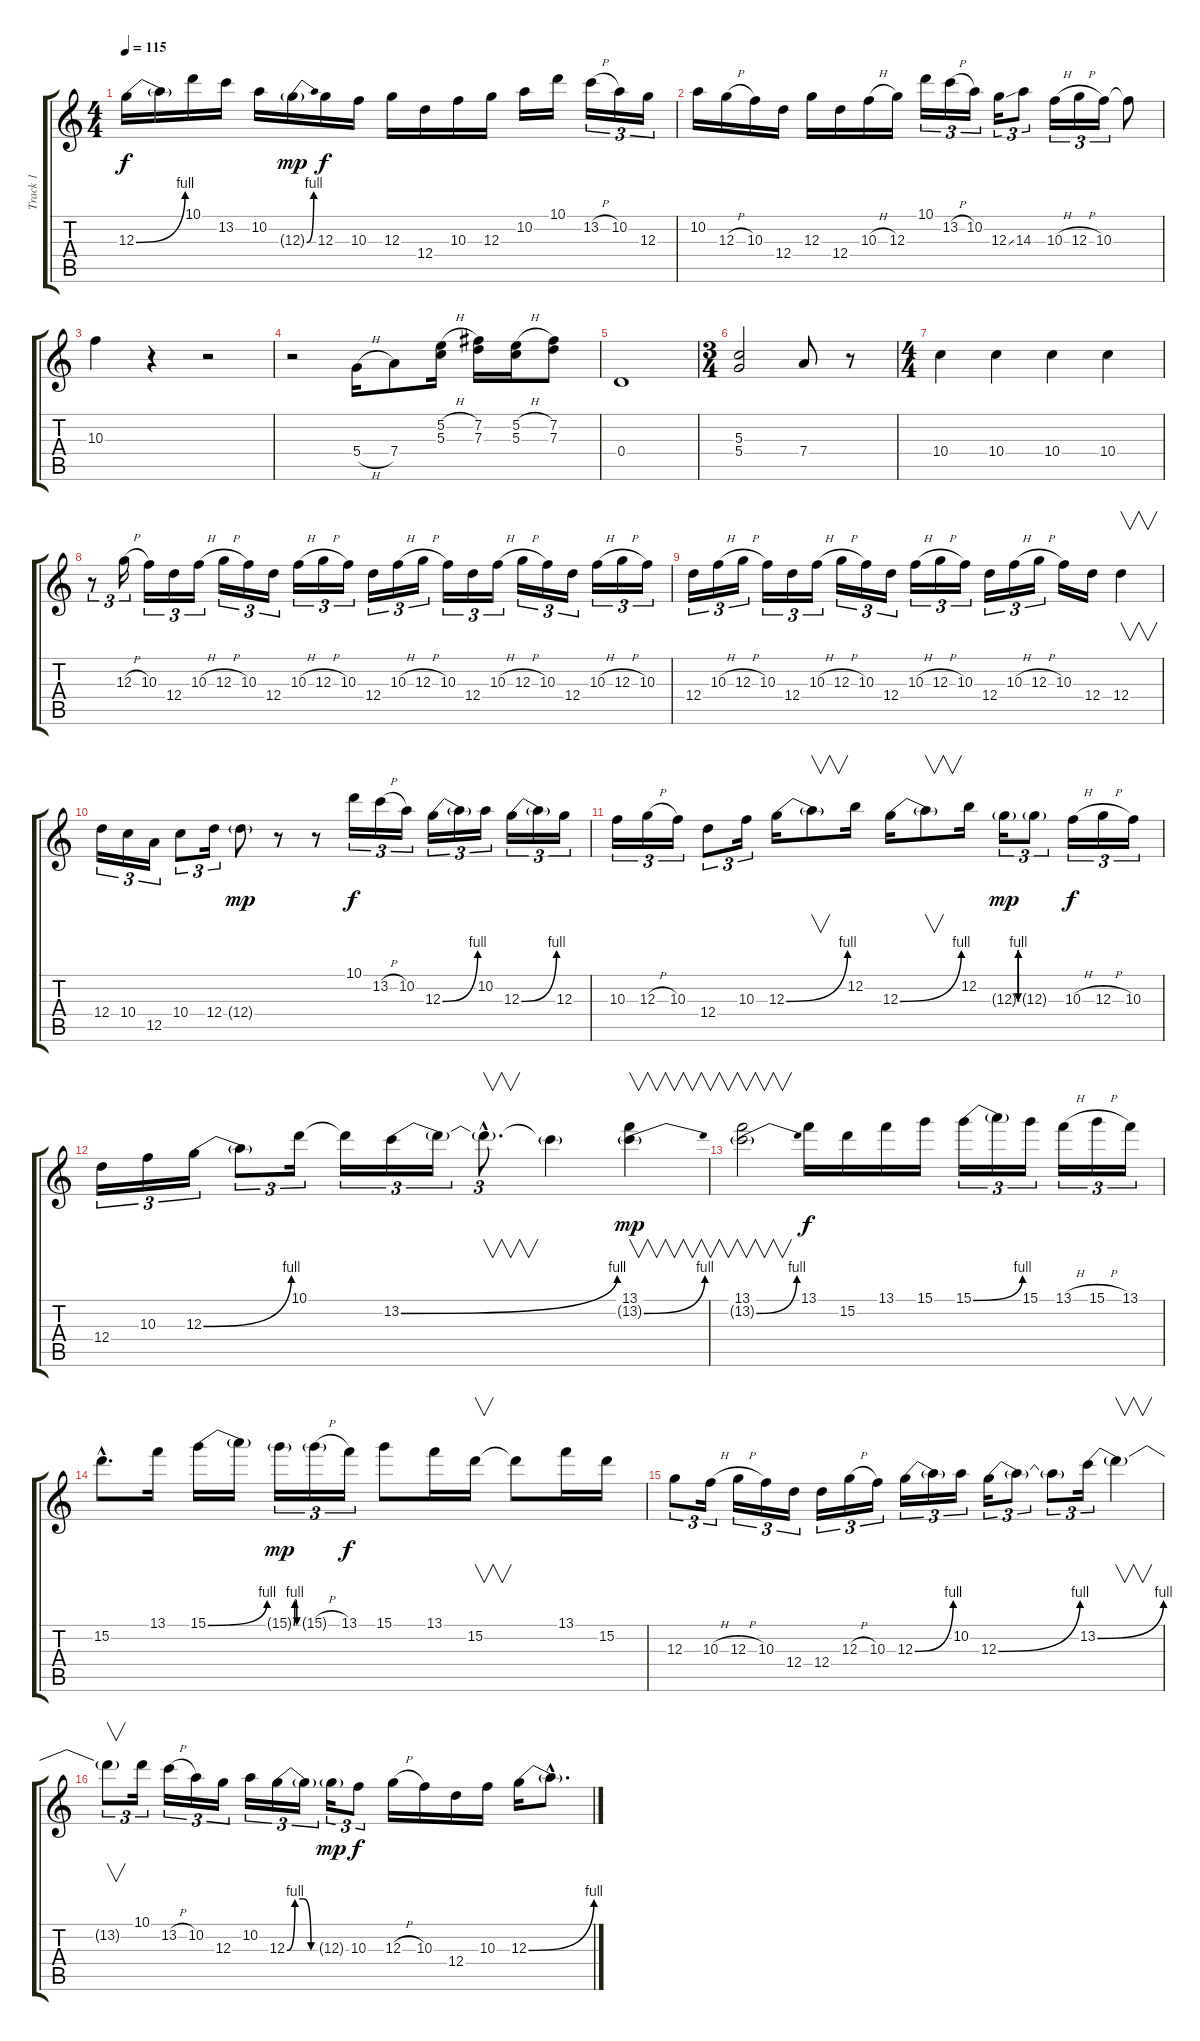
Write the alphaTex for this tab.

\track ("Track 1" "Track 1") {instrument electricguitarclean}
\staff {score tabs}
\tuning (E4 B3 G3 D3 A2 E2) {hide}
\ts (4 4)
\tempo 115
\clef g2
\ks c
12.3{be (bend 0 0 60 4)}.16{dy f} 12.3{t}.16 10.1.16 13.2.16 10.2.16 12.3{be (bend 0 0 60 4) g}.16{dy mp} 12.3.16{dy f} 10.3.16 12.3.16 12.4.16 10.3.16 12.3.16 10.2.16 10.1.16 13.2{h}.16{tu (3 2)} 10.2.16{tu (3 2)} 12.3.16{tu (3 2)} |
10.2.16 12.3{h}.16 10.3.16 12.4.16 12.3.16 12.4.16 10.3{h}.16 12.3.16 10.1.16{tu (3 2)} 13.2{h}.16{tu (3 2)} 10.2.16{tu (3 2)} 12.3{ss}.16{tu (3 2)} 14.3.8{tu (3 2)} 10.3{h}.16{tu (3 2)} 12.3{h}.16{tu (3 2)} 10.3.16{tu (3 2)} 10.3{t}.8 |
10.3.4 r.4 r.2 |
r.2 5.4{h}.16 7.4.8 (5.2{h} 5.3).16 (7.2 7.3).16 (5.2{h} 5.3).16 (7.2 7.3).8 |
0.4.1 |
\ts (3 4)
(5.3 5.4).2 7.4.8 r.8 |
\ts (4 4)
10.4.4 10.4.4 10.4.4 10.4.4 |
r.8{tu (3 2)} 12.3{h}.16{tu (3 2)} 10.3.16{tu (3 2)} 12.4.16{tu (3 2)} 10.3{h}.16{tu (3 2)} 12.3{h}.16{tu (3 2)} 10.3.16{tu (3 2)} 12.4.16{tu (3 2)} 10.3{h}.16{tu (3 2)} 12.3{h}.16{tu (3 2)} 10.3.16{tu (3 2)} 12.4.16{tu (3 2)} 10.3{h}.16{tu (3 2)} 12.3{h}.16{tu (3 2)} 10.3.16{tu (3 2)} 12.4.16{tu (3 2)} 10.3{h}.16{tu (3 2)} 12.3{h}.16{tu (3 2)} 10.3.16{tu (3 2)} 12.4.16{tu (3 2)} 10.3{h}.16{tu (3 2)} 12.3{h}.16{tu (3 2)} 10.3.16{tu (3 2)} |
12.4.16{tu (3 2)} 10.3{h}.16{tu (3 2)} 12.3{h}.16{tu (3 2)} 10.3.16{tu (3 2)} 12.4.16{tu (3 2)} 10.3{h}.16{tu (3 2)} 12.3{h}.16{tu (3 2)} 10.3.16{tu (3 2)} 12.4.16{tu (3 2)} 10.3{h}.16{tu (3 2)} 12.3{h}.16{tu (3 2)} 10.3.16{tu (3 2)} 12.4.16{tu (3 2)} 10.3{h}.16{tu (3 2)} 12.3{h}.16{tu (3 2)} 10.3.16 12.4.16 12.4.4{v} |
12.4.16{tu (3 2)} 10.4.16{tu (3 2)} 12.5.16{tu (3 2)} 10.4.8{tu (3 2)} 12.4.16{tu (3 2)} 12.4{g}.8{dy mp} r.8 r.8 10.1.16{tu (3 2) dy f} 13.2{h}.16{tu (3 2)} 10.2.16{tu (3 2)} 12.3{be (bend 0 0 60 4)}.16{tu (3 2)} 12.3{t}.16{tu (3 2)} 10.2.16{tu (3 2)} 12.3{be (bend 0 0 60 4)}.16{tu (3 2)} 12.3{t}.16{tu (3 2)} 12.3.16{tu (3 2)} |
10.3.16{tu (3 2)} 12.3{h}.16{tu (3 2)} 10.3.16{tu (3 2)} 12.4.8{tu (3 2)} 10.3.16{tu (3 2)} 12.3{be (bend 0 0 60 4)}.16 12.3{t}.8{v} 12.2.16 12.3{be (bend 0 0 60 4)}.16 12.3{t}.8{v} 12.2.16 12.3{be (custom 0 0 15 4 30 4 45 0 60 0) g}.16{tu (3 2) dy mp} 12.3{g}.8{tu (3 2)} 10.3{h}.16{tu (3 2) dy f} 12.3{h}.16{tu (3 2)} 10.3.16{tu (3 2)} |
12.4.16{tu (3 2)} 10.3.16{tu (3 2)} 12.3{be (bend 0 0 60 4)}.16{tu (3 2)} 12.3{t}.8{tu (3 2)} 10.1.16{tu (3 2)} 10.1{t}.16{tu (3 2)} 13.2{be (bend 0 0 60 4)}.16{tu (3 2)} 13.2{t}.16{tu (3 2)} 13.2{hac t}.8{v d tu (3 2)} 13.2{t}.4 (13.1 13.2{be (bend 0 0 60 4) g}).4{v dy mp} |
(13.1 13.2{be (bend 0 0 60 4) g}).2{v} 13.1.16{dy f} 15.2.16 13.1.16 15.1.16 15.1{be (bend 0 0 60 4)}.16{tu (3 2)} 15.1{t}.16{tu (3 2)} 15.1.16{tu (3 2)} 13.1{h}.16{tu (3 2)} 15.1{h}.16{tu (3 2)} 13.1.16{tu (3 2)} |
15.2{hac}.8{d} 13.1.16 15.1{be (bend 0 0 60 4)}.16 15.1{t}.16 15.1{be (custom 0 0 15 4 30 4 45 0 60 0) g}.16{tu (3 2) dy mp} 15.1{h g}.16{tu (3 2)} 13.1.16{tu (3 2) dy f} 15.1.8 13.1.16 15.2.16{v} 15.2{t}.8 13.1.16 15.2.16 |
12.3.8{tu (3 2)} 10.3{h}.16{tu (3 2)} 12.3{h}.16{tu (3 2)} 10.3.16{tu (3 2)} 12.4.16{tu (3 2)} 12.4.16{tu (3 2)} 12.3{h}.16{tu (3 2)} 10.3.16{tu (3 2)} 12.3{be (bend 0 0 60 4)}.16{tu (3 2)} 12.3{t}.16{tu (3 2)} 10.2.16{tu (3 2)} 12.3{be (bend 0 0 60 4)}.16{tu (3 2)} 12.3{t}.8{tu (3 2)} 12.3{t}.8{tu (3 2)} 13.2{be (bend 0 0 60 4)}.16{tu (3 2)} 13.2{t}.4{v} |
13.2{t}.8{v tu (3 2)} 10.1.16{tu (3 2)} 13.2{h}.16{tu (3 2)} 10.2.16{tu (3 2)} 12.3.16{tu (3 2)} 10.2.16{tu (3 2)} 12.3{be (custom 0 0 15 4 30 4 45 0 60 0)}.16{tu (3 2)} 12.3{t}.16{tu (3 2)} 12.3{g}.16{tu (3 2) dy mp} 10.3.8{tu (3 2) dy f} 12.3{h}.16 10.3.16 12.4.16 10.3.16 12.3{be (bend 0 0 60 4)}.16 12.3{hac t}.8{d}
